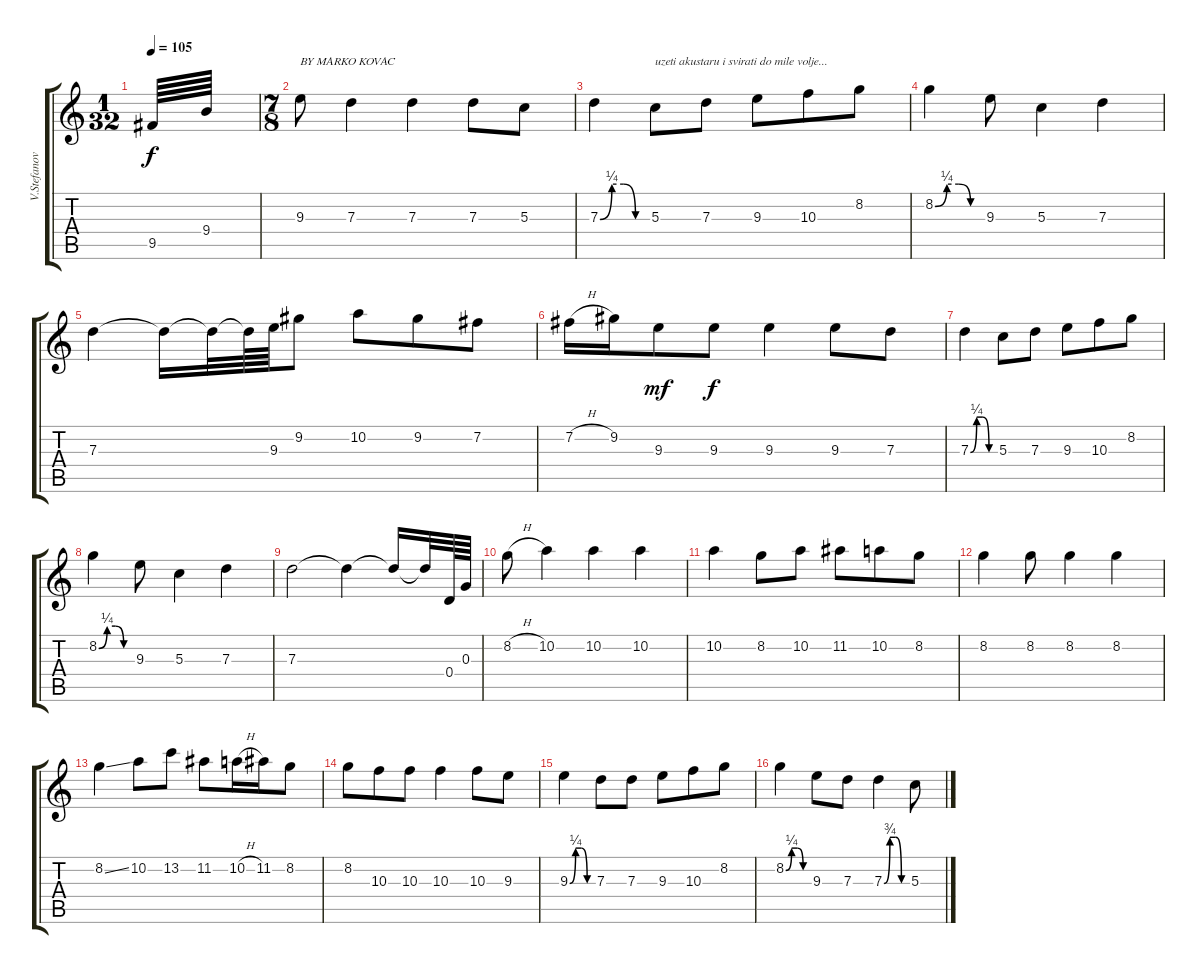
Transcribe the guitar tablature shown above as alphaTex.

\track ("V.Stefanovski" "V.Stefanov") {instrument acousticguitarsteel}
\staff {score tabs}
\tuning (E4 B3 G3 D3 A2 E2) {hide}
\ts (1 32)
\tempo 105
\clef g2
\ks c
9.5.64{dy f instrument acousticguitarsteel} 9.4.64 |
\ts (7 8)
9.3.8{txt "BY MARKO KOVAC"} 7.3.4 7.3.4 7.3.8 5.3.8 |
7.3{be (custom 0 0 15 1 30 1 45 0 60 0)}.4 5.3.8{txt "uzeti akustaru i svirati do mile volje..."} 7.3.8 9.3.8 10.3.8 8.2.8 |
8.2{be (custom 0 0 15 1 30 1 45 0 60 0)}.4 9.3.8 5.3.4 7.3.4 |
7.3.4 7.3{t}.16 7.3{t}.32 7.3{t}.64 9.3.64 9.2.8 10.2.8 9.2.8 7.2.8 |
7.2{h}.16 9.2.16 9.3.8{dy mf} 9.3.8{dy f} 9.3.4 9.3.8 7.3.8 |
7.3{be (custom 0 0 15 1 30 1 45 0 60 0)}.4 5.3.8 7.3.8 9.3.8 10.3.8 8.2.8 |
8.2{be (custom 0 0 15 1 30 1 45 0 60 0)}.4 9.3.8 5.3.4 7.3.4 |
7.3.2 7.3{t}.4 7.3{t}.16 7.3{t}.32 0.4.64 0.3.64 |
8.2{h}.8 10.2.4 10.2.4 10.2.4 |
10.2.4 8.2.8 10.2.8 11.2.8 10.2.8 8.2.8 |
8.2.4 8.2.8 8.2.4 8.2.4 |
8.2{ss}.4 10.2.8 13.2.8 11.2.8 10.2{h}.16 11.2.16 8.2.8 |
8.2.8 10.3.8 10.3.8 10.3.4 10.3.8 9.3.8 |
9.3{be (custom 0 0 15 1 30 1 45 0 60 0)}.4 7.3.8 7.3.8 9.3.8 10.3.8 8.2.8 |
8.2{be (custom 0 0 15 1 30 1 45 0 60 0)}.4 9.3.8 7.3.8 7.3{be (custom 0 0 15 3 30 3 45 0 60 0)}.4 5.3.8
